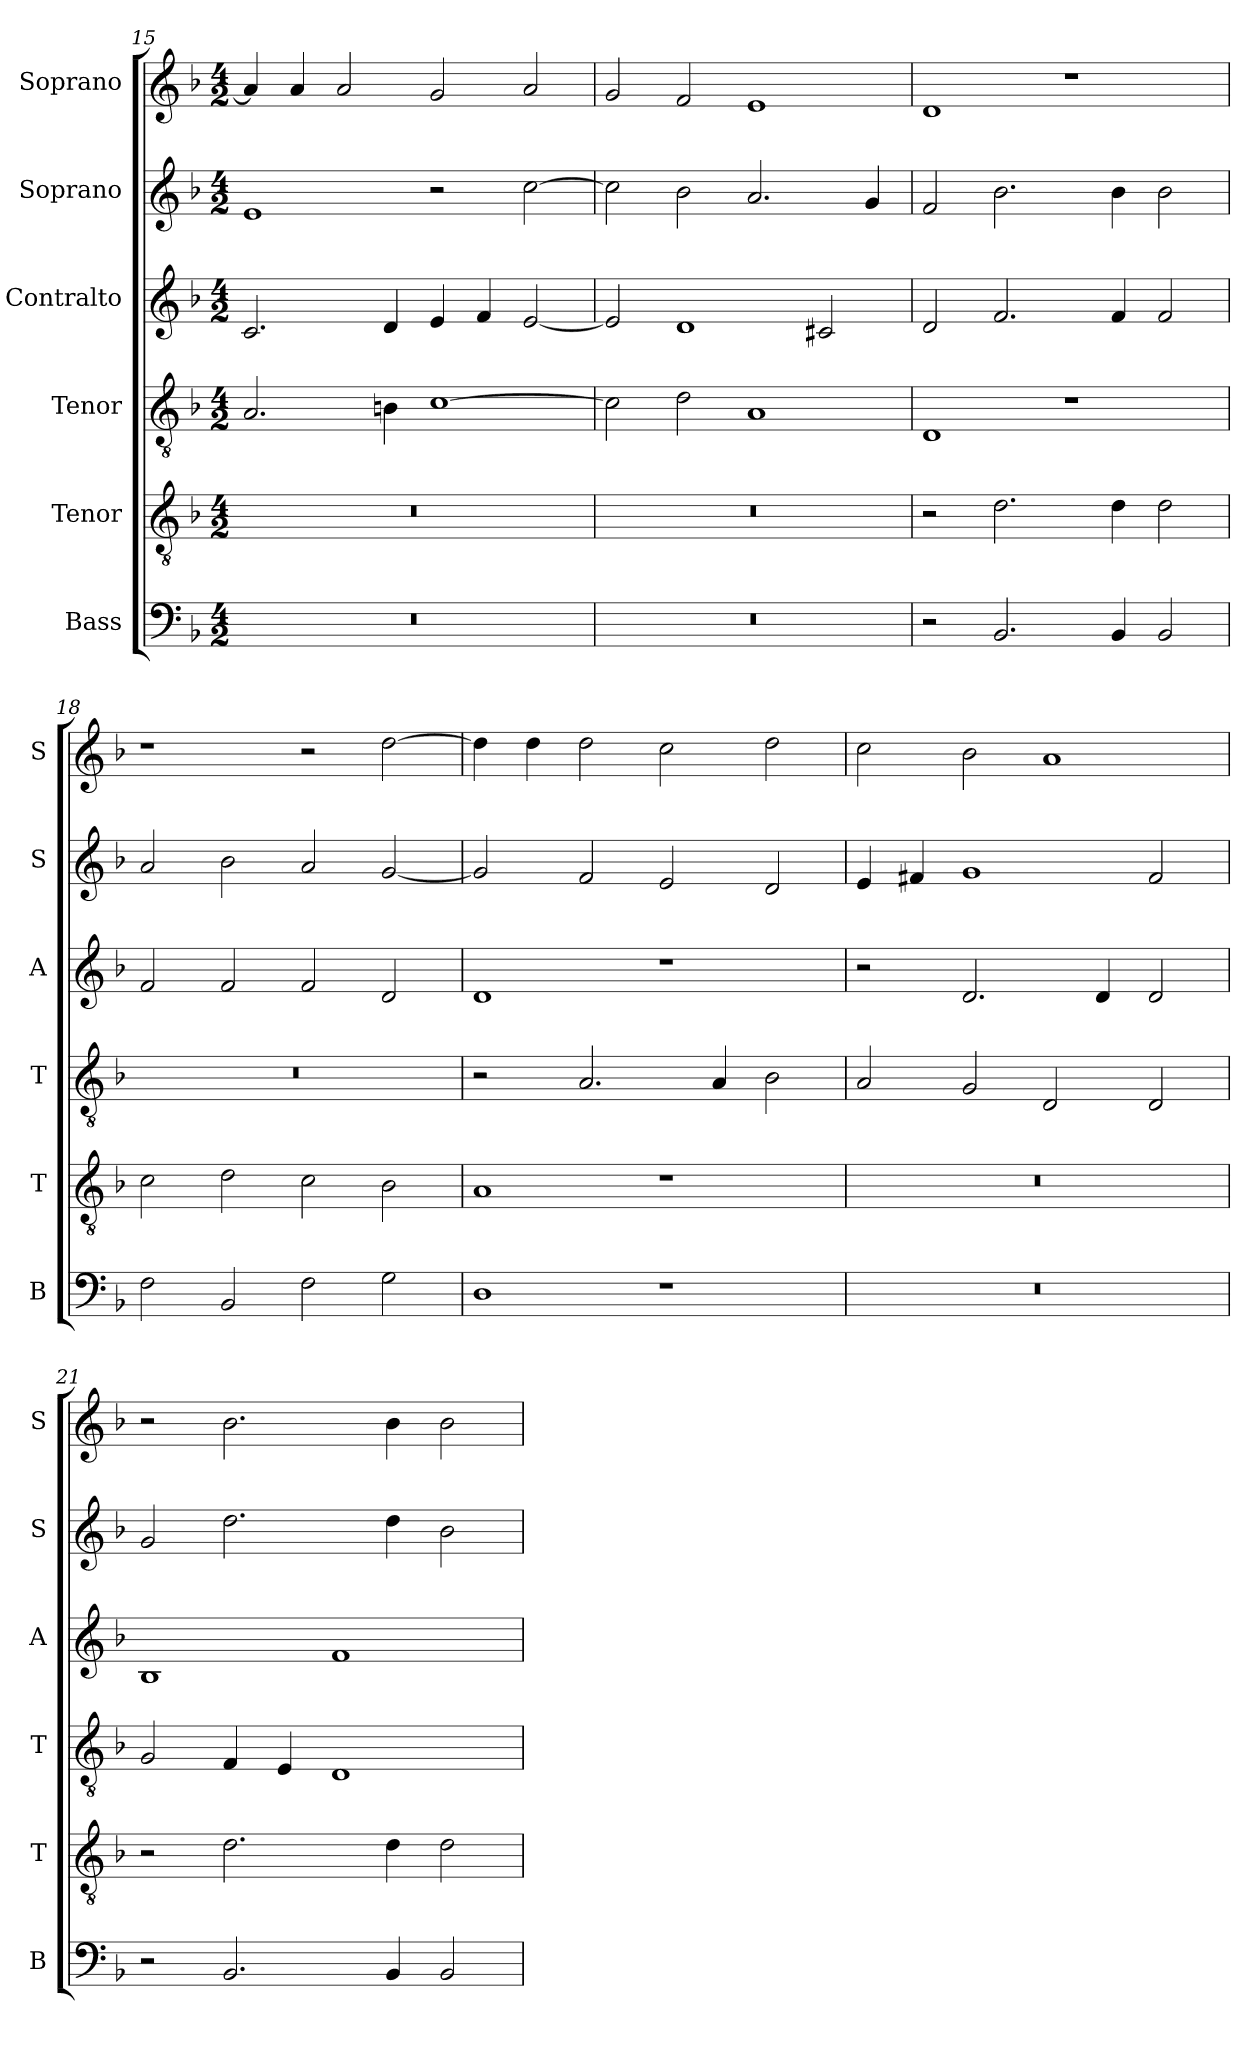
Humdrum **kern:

**kern	**kern	**kern	**kern	**kern	**kern
*part6	*part5	*part4	*part3	*part2	*part1
*staff6	*staff5	*staff4	*staff3	*staff2	*staff1
*I"Bass	*I"Tenor	*I"Tenor	*I"Contralto	*I"Soprano	*I"Soprano
*I'B	*I'T	*I'T	*I'A	*I'S	*I'S
*clefF4	*clefGv2	*clefGv2	*clefG2	*clefG2	*clefG2
*k[b-]	*k[b-]	*k[b-]	*k[b-]	*k[b-]	*k[b-]
*G:dor	*G:dor	*G:dor	*G:dor	*G:dor	*G:dor
*M4/2	*M4/2	*M4/2	*M4/2	*M4/2	*M4/2
=15	=15	=15	=15	=15	=15
0r	0r	2.A	2.c	1e	4a]
.	.	.	.	.	4a
.	.	.	.	.	2a
.	.	4Bn	4d	.	.
.	.	[1c	4e	2r	2g
.	.	.	4f	.	.
.	.	.	[2e	[2cc	2a
=16	=16	=16	=16	=16	=16
0r	0r	2c]	2e]	2cc]	2g
.	.	2d	1d	2b-	2f
.	.	1A	.	2.a	1e
.	.	.	2c#X	.	.
.	.	.	.	4g	.
=17	=17	=17	=17	=17	=17
2r	2r	1D	2d	2f	1d
2.BB-	2.d	.	2.f	2.b-	.
.	.	1r	.	.	1r
4BB-	4d	.	4f	4b-	.
2BB-	2d	.	2f	2b-	.
=18	=18	=18	=18	=18	=18
2F	2c	0r	2f	2a	1r
2BB-	2d	.	2f	2b-	.
2F	2c	.	2f	2a	2r
2G	2B-	.	2d	[2g	[2dd
=19	=19	=19	=19	=19	=19
1D	1A	2r	1d	2g]	4dd]
.	.	.	.	.	4dd
.	.	2.A	.	2f	2dd
1r	1r	.	1r	2e	2cc
.	.	4A	.	.	.
.	.	2B-	.	2d	2dd
=20	=20	=20	=20	=20	=20
0r	0r	2A	2r	4e	2cc
.	.	.	.	4f#X	.
.	.	2G	2.d	1g	2b-
.	.	2D	.	.	1a
.	.	.	4d	.	.
.	.	2D	2d	2f#	.
=21	=21	=21	=21	=21	=21
2r	2r	2G	1B-	2g	2r
2.BB-	2.d	4F	.	2.dd	2.b-
.	.	4E	.	.	.
.	.	1D	1f	.	.
4BB-	4d	.	.	4dd	4b-
2BB-	2d	.	.	2b-	2b-
=	=	=	=	=	=
*-	*-	*-	*-	*-	*-
